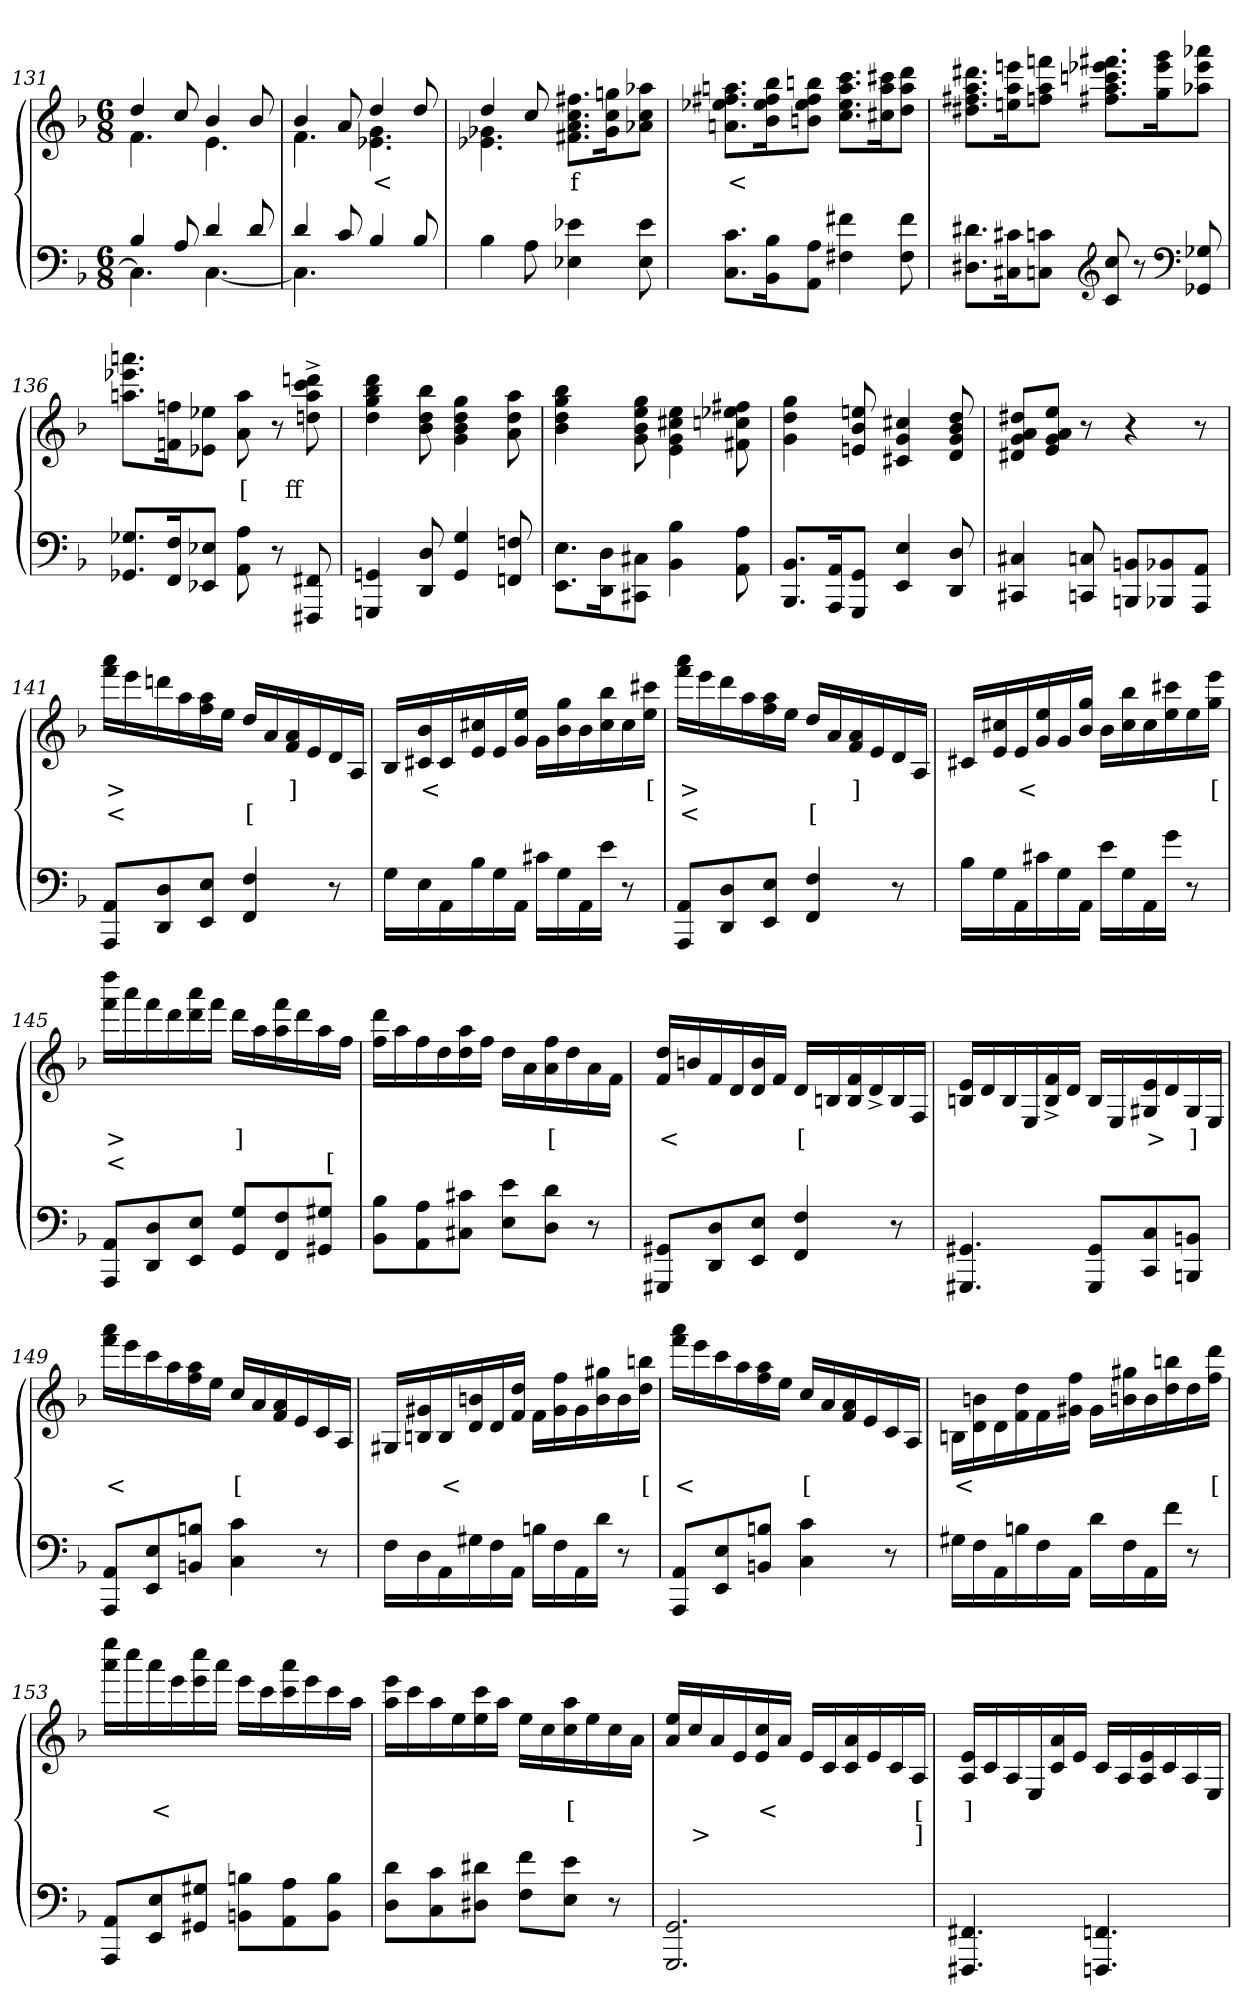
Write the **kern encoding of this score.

**kern	**kern	**text	**text
*part2	*part1	*part1	*part1
*staff2	*staff1	*staff1	*staff1
*clefF4	*clefG2	*	*
*k[b-]	*k[b-]	*	*
*M6/8	*M6/8	*	*
=131	=131	=131	=131
*^	*^	*	*
4B-	4.C]	4dd	4.f	.	.
8A	.	8cc	.	.	.
4d	[4.C	4b-	4.e	.	.
8d	.	8b-	.	.	.
=132	=132	=132	=132	=132	=132
4d	4.C]	4b-	4.f	.	.
8c	.	8a	.	.	.
4B-/	4.ryy	4dd	4.g 4.e-X	<	.
8B-/	.	8dd	.	.	.
*v	*v	*	*	*	*
=133	=133	=133	=133	=133
4B-\	4dd	4.g-X 4.e-X	.	.
8A\	8cc	.	.	.
4e-X\ 4E-X\	4.ryy	8.ff#X 8.cc 8.a 8.f#XL	f	.
.	.	16ggn 16cc 16g-	.	.
8e-\ 8E-\	.	8aa-X 8cc 8a-XJ	.	.
*	*v	*v	*	*
=134	=134	=134	=134
8.c 8.CL	8.aan 8.ff#X 8.ee-X 8.anL	<	.
16B- 16BB-	16bb- 16ff# 16ee- 16b-	.	.
8A 8AAJ	8bbn 8ff# 8ee- 8bnJ	.	.
4f#X 4F#X	8.ccc 8.aa 8.ee- 8.ccL	.	.
.	16ccc#X 16aa 16cc#X	.	.
8f# 8F#	8ddd 8aa 8ddJ	.	.
=135	=135	=135	=135
8.d#X 8.D#XL	8.ddd#X 8.aa 8.ff#X 8.dd#XL	.	.
16c#X 16C#X	16eeen 16aa 16een	.	.
8cn 8CnJ	8fffn 8aa 8ffnJ	.	.
*clefG2	*	*	*
8cc 8c	8.fff#X 8.eee-X 8.cccn 8.aa 8.ff#XL	.	.
8r	.	.	.
.	16ggg 16eee- 16gg	.	.
*clefF4	*	*	*
8G-X 8GG-X	8aaa-X 8eee- 8aa-XJ	.	.
=136	=136	=136	=136
8.G-X 8.GG-XL	8.aaan 8.eee-X 8.aanL	.	.
16F 16FF	16ffn 16fn	.	.
8E-X 8EE-XJ	8ee- 8e-J	.	.
8A 8AA	8aa 8a	[	.
8r	8r	.	.
8FF#X 8FFF#X	8dddn^> 8ccc^> 8aa^> 8ddn^>	ff	.
=137	=137	=137	=137
4GGn 4GGGn	4ddd 4bb- 4gg 4dd	.	.
8D 8DD	8bb- 8dd 8b-	.	.
4G 4GG	4gg 4dd 4b- 4g	.	.
8Fn 8FFn	8aa 8dd 8a	.	.
=138	=138	=138	=138
8.E\ 8.EE\L	4bb- 4gg 4dd 4b-	.	.
16D 16DD	.	.	.
8C#X 8CC#XJ	8gg 8ee 8b- 8g	.	.
4B- 4BB-	4ee\ 4cc#X\ 4g\ 4e\	.	.
8A 8AA	8ff#X 8ee-X 8ccn 8f#X	.	.
=139	=139	=139	=139
8.BB- 8.BBB-L	4gg\ 4dd\ 4g\	.	.
16AA 16AAA	.	.	.
8GG 8GGGJ	8een 8b- 8en	.	.
4E 4EE	4cc#X 4g 4c#X	.	.
8D 8DD	8dd 8b- 8g 8d	.	.
=140	=140	=140	=140
4C#X 4CC#X	8dd#X 8a 8g 8d#XL	.	.
.	8ee 8a 8g 8eJ	.	.
8Cn 8CCn	8r	.	.
8BBn 8BBBnL	4r	.	.
8BB-X 8BBB-X	.	.	.
8AA 8AAAJ	8r	.	.
=141	=141	=141	=141
8AA 8AAAL	16aaa 16fffLL	>	<
.	16eee	.	.
8D 8DD	16dddn	.	.
.	16aa	.	.
8E 8EEJ	16aa 16ff	.	.
.	16eeJJ	.	.
4F 4FF	16ddLL	.	[
.	16a	.	.
.	16a 16f	]	.
.	16e	.	.
8r	16d	.	.
.	16AJJ	.	.
=142	=142	=142	=142
16GLL	16B-LL	.	.
16E	16b- 16c#X	<	.
16AA	16c#	.	.
16B-	16cc# 16e	.	.
16G	16e	.	.
16AAJJ	16ee 16gJJ	.	.
16c#XLL	16gLL	.	.
16G	16gg 16b-	.	.
16AA	16b-	.	.
16eJJ	16bb- 16cc#	.	.
8r	16cc#	.	.
.	16ccc# 16eeJJ	[	.
=143	=143	=143	=143
8AA 8AAAL	16aaa 16fffLL	>	<
.	16eee	.	.
8D 8DD	16ddd	.	.
.	16aa	.	.
8E 8EEJ	16aa 16ff	.	.
.	16eeJJ	.	.
4F 4FF	16ddLL	.	[
.	16a	.	.
.	16a 16f	]	.
.	16e	.	.
8r	16d	.	.
.	16AJJ	.	.
=144	=144	=144	=144
16B-LL	16c#XLL	.	.
16G	16cc# 16e	.	.
16AA	16e	<	.
16c#X	16ee 16g	.	.
16G	16g	.	.
16AAJJ	16gg 16b-JJ	.	.
16eLL	16b-LL	.	.
16G	16bb- 16cc#	.	.
16AA	16cc#	.	.
16gJJ	16ccc# 16ee	.	.
8r	16ee	.	.
.	16eee 16ggJJ	[	.
=145	=145	=145	=145
8AA 8AAAL	16dddd 16fffLL	>	<
.	16aaa	.	.
8D 8DD	16fff	.	.
.	16ddd	.	.
8E 8EEJ	16aaa 16ddd	.	.
.	16fffJJ	.	.
8G 8GGL	16dddLL	]	.
.	16aa	.	.
8F 8FF	16fff 16aa	.	.
.	16ddd	.	.
8G#X 8GG#XJ	16aa	.	.
.	16ffJJ	.	[
=146	=146	=146	=146
8B- 8BB-L	16ddd 16ffLL	.	.
.	16aa	.	.
8A 8AA	16ff	.	.
.	16dd	.	.
8c#X 8C#XJ	16aa 16dd	.	.
.	16ffJJ	.	.
8e 8EL	16ddLL	.	.
.	16a	.	.
8d 8DJ	16ff 16a	[	.
.	16dd	.	.
8r	16a	.	.
.	16fJJ	.	.
=147	=147	=147	=147
8GG#X 8GGG#XL	16dd 16fLL	<	.
.	16bn	.	.
8D 8DD	16f	.	.
.	16d	.	.
8E 8EEJ	16b 16d	.	.
.	16fJJ	.	.
4F 4FF	16dLL	[	.
.	16Bn	.	.
.	16f 16B	.	.
.	16d^>	.	.
8r	16B	.	.
.	16FJJ	.	.
=148	=148	=148	=148
4.GG#X 4.GGG#X	16e 16BnLL	.	.
.	16d	.	.
.	16B	.	.
.	16E	.	.
.	16f^> 16B^>	.	.
.	16dJJ	.	.
8GG# 8GGG#L	16BLL	.	.
.	16E	.	.
8C 8CC	16e 16G#X	>	.
.	16d	.	.
8BBn 8BBBnJ	16G#	]	.
.	16EJJ	.	.
=149	=149	=149	=149
8AA 8AAAL	16aaa 16fffLL	<	.
.	16eee	.	.
8E 8EE	16ccc	.	.
.	16aa	.	.
8Bn 8BBnJ	16aa 16ff	.	.
.	16eeJJ	.	.
4c 4C	16ccLL	[	.
.	16a	.	.
.	16a 16f	.	.
.	16e	.	.
8r	16c	.	.
.	16AJJ	.	.
=150	=150	=150	=150
16FLL	16G#XLL	.	.
16D	16g# 16Bn	.	.
16AA	16B	<	.
16G#X	16bn 16d	.	.
16F	16d	.	.
16AAJJ	16dd 16fJJ	.	.
16BnLL	16fLL	.	.
16F	16ff 16g#	.	.
16AA	16g#	.	.
16dJJ	16gg# 16b	.	.
8r	16b	.	.
.	16bbn 16ddJJ	[	.
=151	=151	=151	=151
8AA 8AAAL	16aaa 16fffLL	<	.
.	16eee	.	.
8E 8EE	16ccc	.	.
.	16aa	.	.
8Bn 8BBnJ	16aa 16ff	.	.
.	16eeJJ	.	.
4c 4C	16ccLL	[	.
.	16a	.	.
.	16a 16f	.	.
.	16e	.	.
8r	16c	.	.
.	16AJJ	.	.
=152	=152	=152	=152
16G#XLL	16Bn\LL	<	.
16F	16bn 16d	.	.
16AA	16d	.	.
16Bn	16dd 16f	.	.
16F	16f	.	.
16AAJJ	16ff 16g#XJJ	.	.
16dLL	16g#LL	.	.
16F	16gg# 16bn	.	.
16AA	16b	.	.
16fJJ	16bbn 16dd	.	.
8r	16dd	.	.
.	16ddd 16ffJJ	[	.
=153	=153	=153	=153
8AA 8AAAL	16eeee 16aaaLL	.	.
.	16cccc	.	.
8E 8EE	16aaa	<	.
.	16eee	.	.
8G#X 8GG#XJ	16cccc 16eee	.	.
.	16aaaJJ	.	.
8Bn 8BBnL	16eeeLL	.	.
.	16ccc	.	.
8A 8AA	16aaa 16ccc	.	.
.	16eee	.	.
8B 8BBJ	16ccc	.	.
.	16aaJJ	.	.
=154	=154	=154	=154
8d 8DL	16eee 16aaLL	.	.
.	16ccc	.	.
8c 8C	16aa	.	.
.	16ee	.	.
8d#X 8D#XJ	16ccc 16ee	.	.
.	16aaJJ	.	.
8f 8FL	16eeLL	.	.
.	16cc	.	.
8e 8EJ	16aa 16cc	[	.
.	16ee	.	.
8r	16cc	.	.
.	16aJJ	.	.
=155	=155	=155	=155
2.GG 2.GGG	16ee 16aLL	.	.
.	16cc	.	>
.	16a	.	.
.	16e	.	.
.	16cc 16e	<	.
.	16aJJ	.	.
.	16eLL	.	.
.	16c	.	.
.	16a 16c	.	.
.	16e	.	.
.	16c	.	.
.	16AJJ	[	]
=156	=156	=156	=156
4.FF#X/ 4.FFF#X/	16e 16ALL	]	.
.	16c	.	.
.	16A	.	.
.	16E	.	.
.	16a 16c	.	.
.	16eJJ	.	.
4.FFn/ 4.FFFn/	16cLL	.	.
.	16A	.	.
.	16e 16A	.	.
.	16c	.	.
.	16A	.	.
.	16EJJ	.	.
=	=	=	=
*-	*-	*-	*-
